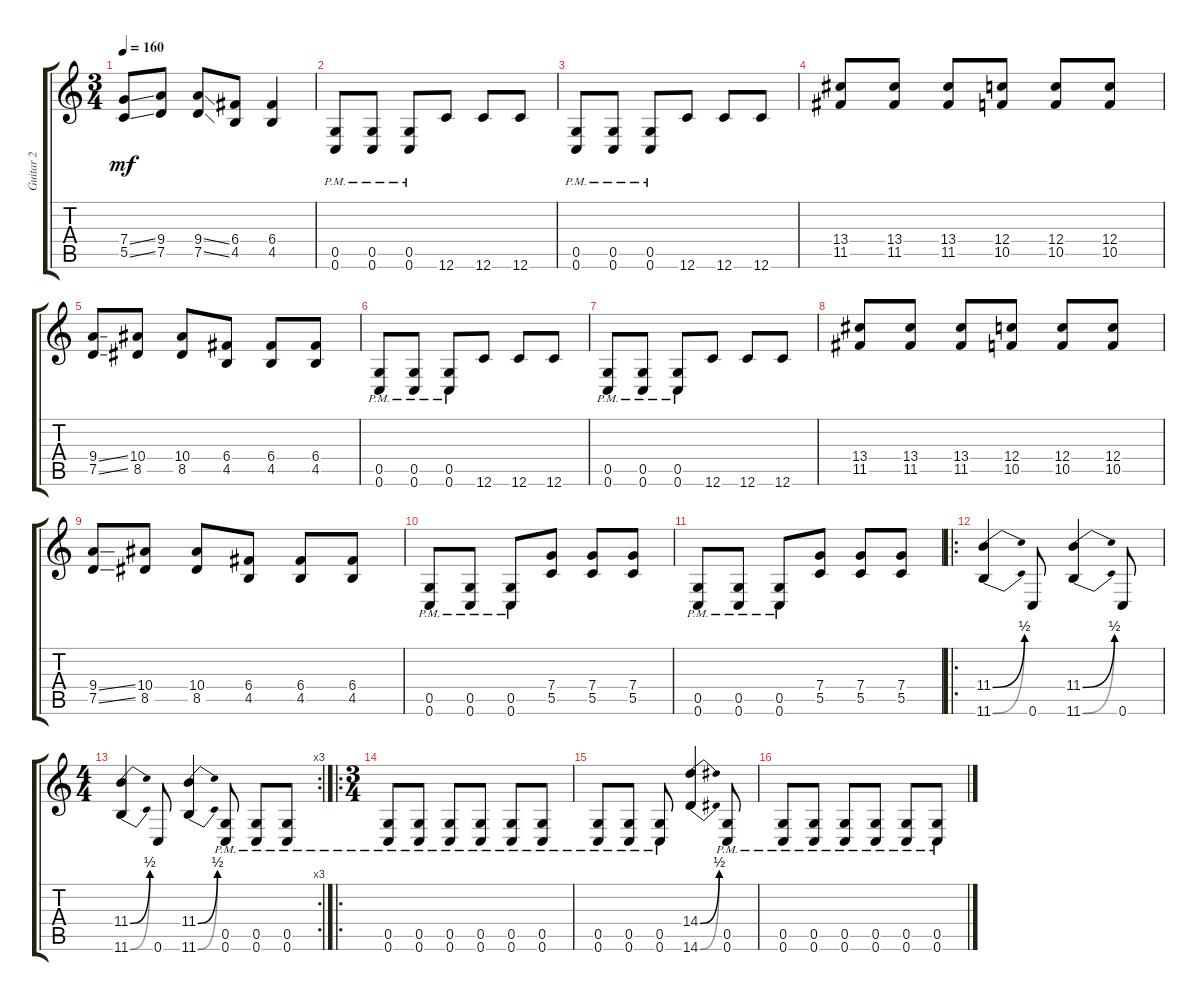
\track ("Guitar 2" "Guitar 2") {instrument distortionguitar}
\staff {score tabs}
\tuning (D4 A3 F3 C3 G2 C2) {hide}
\ts (3 4)
\tempo 160
\clef g2
\ks c
(7.4{ss} 5.5{ss}).8{dy mf} (9.4 7.5).8 (9.4{ss} 7.5{ss}).8 (6.4 4.5).8 (6.4 4.5).4 |
(0.5{pm} 0.6{pm}).8 (0.5{pm} 0.6{pm}).8 (0.5{pm} 0.6{pm}).8 12.6.8 12.6.8 12.6.8 |
(0.5{pm} 0.6{pm}).8 (0.5{pm} 0.6{pm}).8 (0.5{pm} 0.6{pm}).8 12.6.8 12.6.8 12.6.8 |
(13.4 11.5).8 (13.4 11.5).8 (13.4 11.5).8 (12.4 10.5).8 (12.4 10.5).8 (12.4 10.5).8 |
(9.4{ss} 7.5{ss}).8 (10.4 8.5).8 (10.4 8.5).8 (6.4 4.5).8 (6.4 4.5).8 (6.4 4.5).8 |
(0.5{pm} 0.6{pm}).8 (0.5{pm} 0.6{pm}).8 (0.5{pm} 0.6{pm}).8 12.6.8 12.6.8 12.6.8 |
(0.5{pm} 0.6{pm}).8 (0.5{pm} 0.6{pm}).8 (0.5{pm} 0.6{pm}).8 12.6.8 12.6.8 12.6.8 |
(13.4 11.5).8 (13.4 11.5).8 (13.4 11.5).8 (12.4 10.5).8 (12.4 10.5).8 (12.4 10.5).8 |
(9.4{ss} 7.5{ss}).8 (10.4 8.5).8 (10.4 8.5).8 (6.4 4.5).8 (6.4 4.5).8 (6.4 4.5).8 |
(0.5{pm} 0.6{pm}).8 (0.5{pm} 0.6{pm}).8 (0.5{pm} 0.6{pm}).8 (7.4 5.5).8 (7.4 5.5).8 (7.4 5.5).8 |
(0.5{pm} 0.6{pm}).8 (0.5{pm} 0.6{pm}).8 (0.5{pm} 0.6{pm}).8 (7.4 5.5).8 (7.4 5.5).8 (7.4 5.5).8 |
\ro
(11.4{be (bend 0 0 60 2)} 11.6{be (bend 0 0 60 2)}).4 0.6.8 (11.4{be (bend 0 0 60 2)} 11.6{be (bend 0 0 60 2)}).4 0.6.8 |
\rc 3
\ts (4 4)
(11.4{be (bend 0 0 60 2)} 11.6{be (bend 0 0 60 2)}).4 0.6.8 (11.4{be (bend 0 0 60 2)} 11.6{be (bend 0 0 60 2)}).4 (0.5{pm} 0.6{pm}).8 (0.5{pm} 0.6{pm}).8 (0.5{pm} 0.6{pm}).8 |
\ro
\ts (3 4)
(0.5{pm} 0.6{pm}).8 (0.5{pm} 0.6{pm}).8 (0.5{pm} 0.6{pm}).8 (0.5{pm} 0.6{pm}).8 (0.5{pm} 0.6{pm}).8 (0.5{pm} 0.6{pm}).8 |
(0.5{pm} 0.6{pm}).8 (0.5{pm} 0.6{pm}).8 (0.5{pm} 0.6{pm}).8 (14.4{be (bend 0 0 60 2)} 14.6{be (bend 0 0 60 2)}).4 (0.5{pm} 0.6{pm}).8 |
(0.5{pm} 0.6{pm}).8 (0.5{pm} 0.6{pm}).8 (0.5{pm} 0.6{pm}).8 (0.5{pm} 0.6{pm}).8 (0.5{pm} 0.6{pm}).8 (0.5{pm} 0.6{pm}).8
